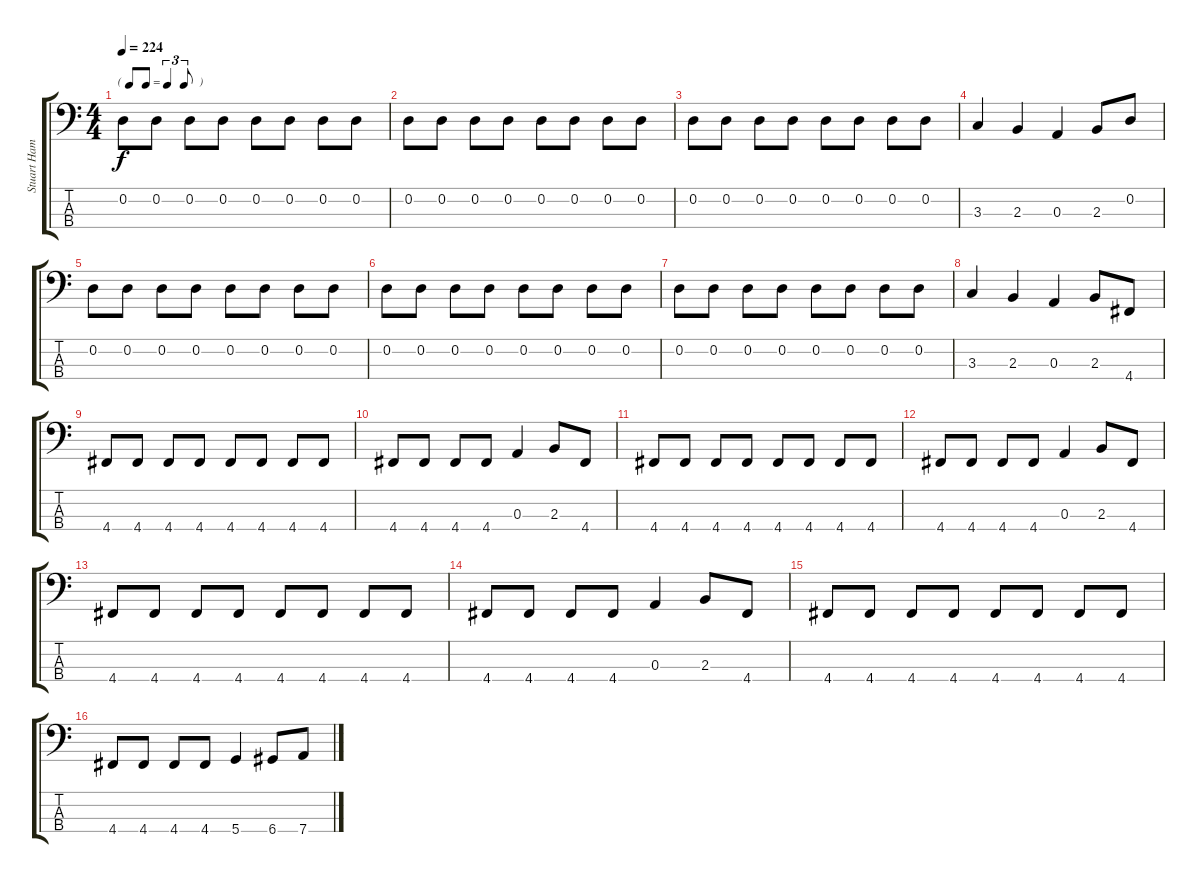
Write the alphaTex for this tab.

\track ("Stuart Hamm" "Stuart Ham") {instrument electricbasspick}
\staff {score tabs}
\tuning (G2 D2 A1 D1) {hide}
\ts (4 4)
\tf triplet8th
\tempo 224
\clef f4
\ks c
0.2{t}.8{dy f} 0.2.8 0.2.8 0.2.8 0.2.8 0.2.8 0.2.8 0.2.8 |
0.2.8 0.2.8 0.2.8 0.2.8 0.2.8 0.2.8 0.2.8 0.2.8 |
0.2.8 0.2.8 0.2.8 0.2.8 0.2.8 0.2.8 0.2.8 0.2.8 |
3.3.4 2.3.4 0.3.4 2.3.8 0.2.8 |
0.2.8 0.2.8 0.2.8 0.2.8 0.2.8 0.2.8 0.2.8 0.2.8 |
0.2.8 0.2.8 0.2.8 0.2.8 0.2.8 0.2.8 0.2.8 0.2.8 |
0.2.8 0.2.8 0.2.8 0.2.8 0.2.8 0.2.8 0.2.8 0.2.8 |
3.3.4 2.3.4 0.3.4 2.3.8 4.4.8 |
4.4.8 4.4.8 4.4.8 4.4.8 4.4.8 4.4.8 4.4.8 4.4.8 |
4.4.8 4.4.8 4.4.8 4.4.8 0.3.4 2.3.8 4.4.8 |
4.4.8 4.4.8 4.4.8 4.4.8 4.4.8 4.4.8 4.4.8 4.4.8 |
4.4.8 4.4.8 4.4.8 4.4.8 0.3.4 2.3.8 4.4.8 |
4.4.8 4.4.8 4.4.8 4.4.8 4.4.8 4.4.8 4.4.8 4.4.8 |
4.4.8 4.4.8 4.4.8 4.4.8 0.3.4 2.3.8 4.4.8 |
4.4.8 4.4.8 4.4.8 4.4.8 4.4.8 4.4.8 4.4.8 4.4.8 |
4.4.8 4.4.8 4.4.8 4.4.8 5.4.4 6.4.8 7.4.8
